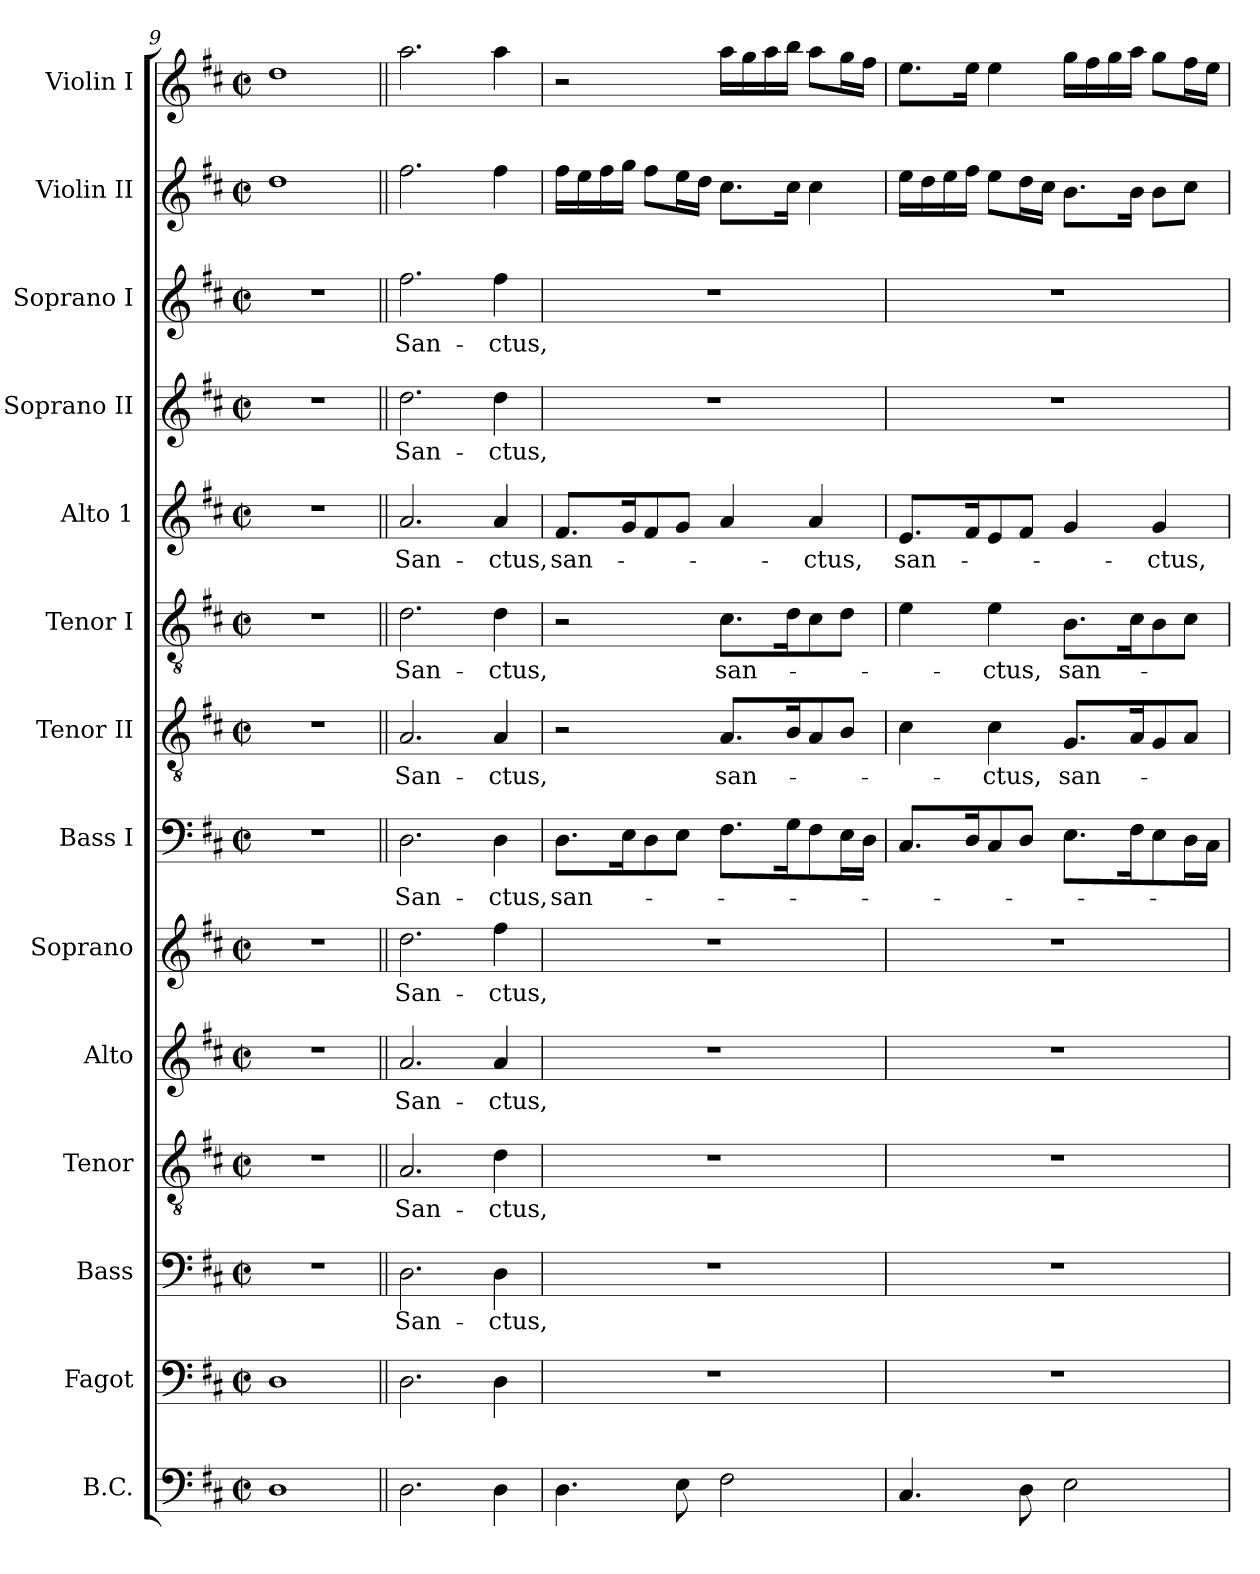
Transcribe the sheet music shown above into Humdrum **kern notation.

**kern	**kern	**kern	**text	**kern	**text	**kern	**text	**kern	**text	**kern	**text	**kern	**text	**kern	**text	**kern	**text	**kern	**text	**kern	**text	**kern	**kern
*part14	*part13	*part12	*part12	*part11	*part11	*part10	*part10	*part9	*part9	*part8	*part8	*part7	*part7	*part6	*part6	*part5	*part5	*part4	*part4	*part3	*part3	*part2	*part1
*staff14	*staff13	*staff12	*staff12	*staff11	*staff11	*staff10	*staff10	*staff9	*staff9	*staff8	*staff8	*staff7	*staff7	*staff6	*staff6	*staff5	*staff5	*staff4	*staff4	*staff3	*staff3	*staff2	*staff1
*I"B.C.	*I"Fagot	*I"Bass	*	*I"Tenor	*	*I"Alto	*	*I"Soprano	*	*I"Bass I	*	*I"Tenor II	*	*I"Tenor I	*	*I"Alto 1	*	*I"Soprano II	*	*I"Soprano I	*	*I"Violin II	*I"Violin I
*I'B.C.	*I'Fg	*	*	*I'T-R	*	*	*	*I'S-R	*	*I'B1	*	*I'T2	*	*I'T1	*	*I'A1	*	*I'S2	*	*I'S1	*	*I'Vln. II	*I'Vln. I
*clefF4	*clefF4	*clefF4	*	*clefGv2	*	*clefG2	*	*clefG2	*	*clefF4	*	*clefGv2	*	*clefGv2	*	*clefG2	*	*clefG2	*	*clefG2	*	*clefG2	*clefG2
*k[f#c#]	*k[f#c#]	*k[f#c#]	*	*k[f#c#]	*	*k[f#c#]	*	*k[f#c#]	*	*k[f#c#]	*	*k[f#c#]	*	*k[f#c#]	*	*k[f#c#]	*	*k[f#c#]	*	*k[f#c#]	*	*k[f#c#]	*k[f#c#]
*D:	*D:	*D:	*	*D:	*	*D:	*	*D:	*	*D:	*	*D:	*	*D:	*	*D:	*	*D:	*	*D:	*	*D:	*D:
*M2/2	*M2/2	*M2/2	*	*M2/2	*	*M2/2	*	*M2/2	*	*M2/2	*	*M2/2	*	*M2/2	*	*M2/2	*	*M2/2	*	*M2/2	*	*M2/2	*M2/2
*met(c|)	*met(c|)	*met(c|)	*	*met(c|)	*	*met(c|)	*	*met(c|)	*	*met(c|)	*	*met(c|)	*	*met(c|)	*	*met(c|)	*	*met(c|)	*	*met(c|)	*	*met(c|)	*met(c|)
=9	=9	=9	=9	=9	=9	=9	=9	=9	=9	=9	=9	=9	=9	=9	=9	=9	=9	=9	=9	=9	=9	=9	=9
1D	1D	1r	.	1r	.	1r	.	1r	.	1r	.	1r	.	1r	.	1r	.	1r	.	1r	.	1dd	1dd
!!LO:PB:g=z
=10||	=10||	=10||	=10||	=10||	=10||	=10||	=10||	=10||	=10||	=10||	=10||	=10||	=10||	=10||	=10||	=10||	=10||	=10||	=10||	=10||	=10||	=10||	=10||
!	!	!	!LO:LY:b	!	!LO:LY:b	!	!LO:LY:b	!	!LO:LY:b	!	!LO:LY:b	!	!LO:LY:b	!	!LO:LY:b	!	!LO:LY:b	!	!LO:LY:b	!	!LO:LY:b	!	!
2.D\	2.D\	2.D\	San-	2.A/	San-	2.a/	San-	2.dd\	San-	2.D\	San-	2.A/	San-	2.d\	San-	2.a/	San-	2.dd\	San-	2.ff#\	San-	2.ff#\	2.aa\
!	!	!	!LO:LY:b	!	!LO:LY:b	!	!LO:LY:b	!	!LO:LY:b	!	!LO:LY:b	!	!LO:LY:b	!	!LO:LY:b	!	!LO:LY:b	!	!LO:LY:b	!	!LO:LY:b	!	!
4D\	4D\	4D\	-ctus,	4d\	-ctus,	4a/	-ctus,	4ff#\	-ctus,	4D\	-ctus,	4A/	-ctus,	4d\	-ctus,	4a/	-ctus,	4dd\	-ctus,	4ff#\	-ctus,	4ff#\	4aa\
=11	=11	=11	=11	=11	=11	=11	=11	=11	=11	=11	=11	=11	=11	=11	=11	=11	=11	=11	=11	=11	=11	=11	=11
!	!	!	!	!	!	!	!	!	!	!	!LO:LY:b	!	!	!	!	!	!LO:LY:b	!	!	!	!	!	!
4.D\	1r	1r	.	1r	.	1r	.	1r	.	8.D\L	san-	2r	.	2r	.	8.f#/L	san-	1r	.	1r	.	16ff#\LL	2r
.	.	.	.	.	.	.	.	.	.	.	.	.	.	.	.	.	.	.	.	.	.	16ee\	.
.	.	.	.	.	.	.	.	.	.	.	.	.	.	.	.	.	.	.	.	.	.	16ff#\	.
.	.	.	.	.	.	.	.	.	.	16E\k	.	.	.	.	.	16g/k	.	.	.	.	.	16gg\JJ	.
.	.	.	.	.	.	.	.	.	.	8D\	.	.	.	.	.	8f#/	.	.	.	.	.	8ff#\L	.
8E\	.	.	.	.	.	.	.	.	.	8E\J	.	.	.	.	.	8g/J	.	.	.	.	.	16ee\L	.
.	.	.	.	.	.	.	.	.	.	.	.	.	.	.	.	.	.	.	.	.	.	16dd\JJ	.
!	!	!	!	!	!	!	!	!	!	!	!	!	!LO:LY:b	!	!LO:LY:b	!	!	!	!	!	!	!	!
2F#\	.	.	.	.	.	.	.	.	.	8.F#\L	.	8.A/L	san-	8.c#\L	san-	4a/	.	.	.	.	.	8.cc#\L	16aa\LL
.	.	.	.	.	.	.	.	.	.	.	.	.	.	.	.	.	.	.	.	.	.	.	16gg\
.	.	.	.	.	.	.	.	.	.	.	.	.	.	.	.	.	.	.	.	.	.	.	16aa\
.	.	.	.	.	.	.	.	.	.	16G\k	.	16B/k	.	16d\k	.	.	.	.	.	.	.	16cc#\Jk	16bb\JJ
!	!	!	!	!	!	!	!	!	!	!	!	!	!	!	!	!	!LO:LY:b	!	!	!	!	!	!
.	.	.	.	.	.	.	.	.	.	8F#\	.	8A/	.	8c#\	.	4a/	-ctus,	.	.	.	.	4cc#\	8aa\L
.	.	.	.	.	.	.	.	.	.	16E\L	.	8B/J	.	8d\J	.	.	.	.	.	.	.	.	16gg\L
.	.	.	.	.	.	.	.	.	.	16D\JJ	.	.	.	.	.	.	.	.	.	.	.	.	16ff#\JJ
=12	=12	=12	=12	=12	=12	=12	=12	=12	=12	=12	=12	=12	=12	=12	=12	=12	=12	=12	=12	=12	=12	=12	=12
!	!	!	!	!	!	!	!	!	!	!	!	!	!	!	!	!	!LO:LY:b	!	!	!	!	!	!
4.C#/	1r	1r	.	1r	.	1r	.	1r	.	8.C#/L	.	4c#\	.	4e\	.	8.e/L	san-	1r	.	1r	.	16ee\LL	8.ee\L
.	.	.	.	.	.	.	.	.	.	.	.	.	.	.	.	.	.	.	.	.	.	16dd\	.
.	.	.	.	.	.	.	.	.	.	.	.	.	.	.	.	.	.	.	.	.	.	16ee\	.
.	.	.	.	.	.	.	.	.	.	16D/k	.	.	.	.	.	16f#/k	.	.	.	.	.	16ff#\JJ	16ee\Jk
!	!	!	!	!	!	!	!	!	!	!	!	!	!LO:LY:b	!	!LO:LY:b	!	!	!	!	!	!	!	!
.	.	.	.	.	.	.	.	.	.	8C#/	.	4c#\	-ctus,	4e\	-ctus,	8e/	.	.	.	.	.	8ee\L	4ee\
8D\	.	.	.	.	.	.	.	.	.	8D/J	.	.	.	.	.	8f#/J	.	.	.	.	.	16dd\L	.
.	.	.	.	.	.	.	.	.	.	.	.	.	.	.	.	.	.	.	.	.	.	16cc#\JJ	.
!	!	!	!	!	!	!	!	!	!	!	!	!	!LO:LY:b	!	!LO:LY:b	!	!	!	!	!	!	!	!
2E\	.	.	.	.	.	.	.	.	.	8.E\L	.	8.G/L	san-	8.B\L	san-	4g/	.	.	.	.	.	8.b\L	16gg\LL
.	.	.	.	.	.	.	.	.	.	.	.	.	.	.	.	.	.	.	.	.	.	.	16ff#\
.	.	.	.	.	.	.	.	.	.	.	.	.	.	.	.	.	.	.	.	.	.	.	16gg\
.	.	.	.	.	.	.	.	.	.	16F#\k	.	16A/k	.	16c#\k	.	.	.	.	.	.	.	16b\Jk	16aa\JJ
!	!	!	!	!	!	!	!	!	!	!	!	!	!	!	!	!	!LO:LY:b	!	!	!	!	!	!
.	.	.	.	.	.	.	.	.	.	8E\	.	8G/	.	8B\	.	4g/	-ctus,	.	.	.	.	8b\L	8gg\L
.	.	.	.	.	.	.	.	.	.	16D\L	.	8A/J	.	8c#\J	.	.	.	.	.	.	.	8cc#\J	16ff#\L
.	.	.	.	.	.	.	.	.	.	16C#\JJ	.	.	.	.	.	.	.	.	.	.	.	.	16ee\JJ
=	=	=	=	=	=	=	=	=	=	=	=	=	=	=	=	=	=	=	=	=	=	=	=
*-	*-	*-	*-	*-	*-	*-	*-	*-	*-	*-	*-	*-	*-	*-	*-	*-	*-	*-	*-	*-	*-	*-	*-
